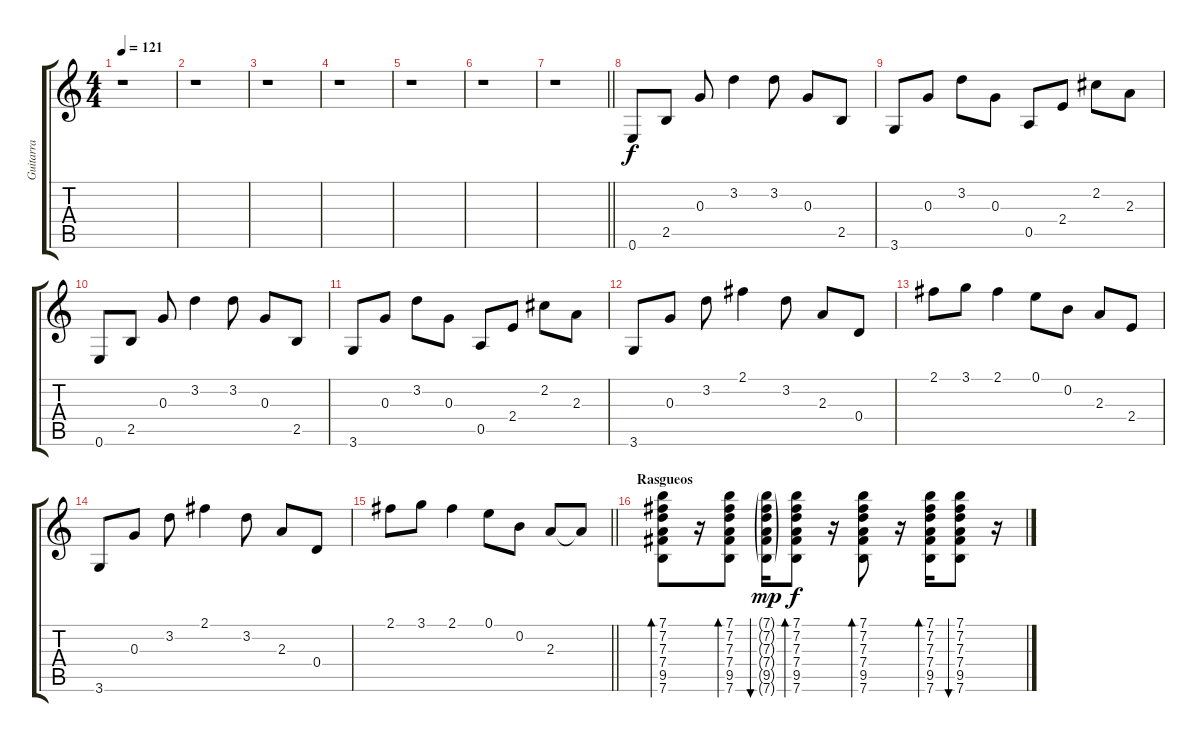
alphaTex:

\track ("Guitarra" "Guitarra") {instrument electricguitarclean}
\staff {score tabs}
\tuning (E4 B3 G3 D3 A2 E2) {hide}
\ts (4 4)
\tempo 121
\clef g2
\ks c
r.1{dy f} |
r.1 |
r.1 |
r.1 |
r.1 |
r.1 |
\barLineRight lightlight
r.1 |
0.6.8 2.5.8 0.3.8 3.2.4 3.2.8 0.3.8 2.5.8 |
3.6.8 0.3.8 3.2.8 0.3.8 0.5.8 2.4.8 2.2.8 2.3.8 |
0.6.8 2.5.8 0.3.8 3.2.4 3.2.8 0.3.8 2.5.8 |
3.6.8 0.3.8 3.2.8 0.3.8 0.5.8 2.4.8 2.2.8 2.3.8 |
3.6.8 0.3.8 3.2.8 2.1.4 3.2.8 2.3.8 0.4.8 |
2.1.8 3.1.8 2.1.4 0.1.8 0.2.8 2.3.8 2.4.8 |
3.6.8 0.3.8 3.2.8 2.1.4 3.2.8 2.3.8 0.4.8 |
\barLineRight lightlight
2.1.8 3.1.8 2.1.4 0.1.8 0.2.8 2.3.8 2.3{t}.8 |
\section ("" "Rasgueos")
(7.1 7.2 7.3 7.4 9.5 7.6).8{bd 30 volume 15} r.16 (7.1 7.2 7.3 7.4 9.5 7.6).8{bd 30} (7.1{g} 7.2{g} 7.3{g} 7.4{g} 9.5{g} 7.6{g}).16{bu 30 dy mp} (7.1 7.2 7.3 7.4 9.5 7.6).8{bd 30 dy f} r.16 (7.1 7.2 7.3 7.4 9.5 7.6).8{bd 30} r.16 (7.1 7.2 7.3 7.4 9.5 7.6).16{bd 30} (7.1 7.2 7.3 7.4 9.5 7.6).8{bu 30} r.16
